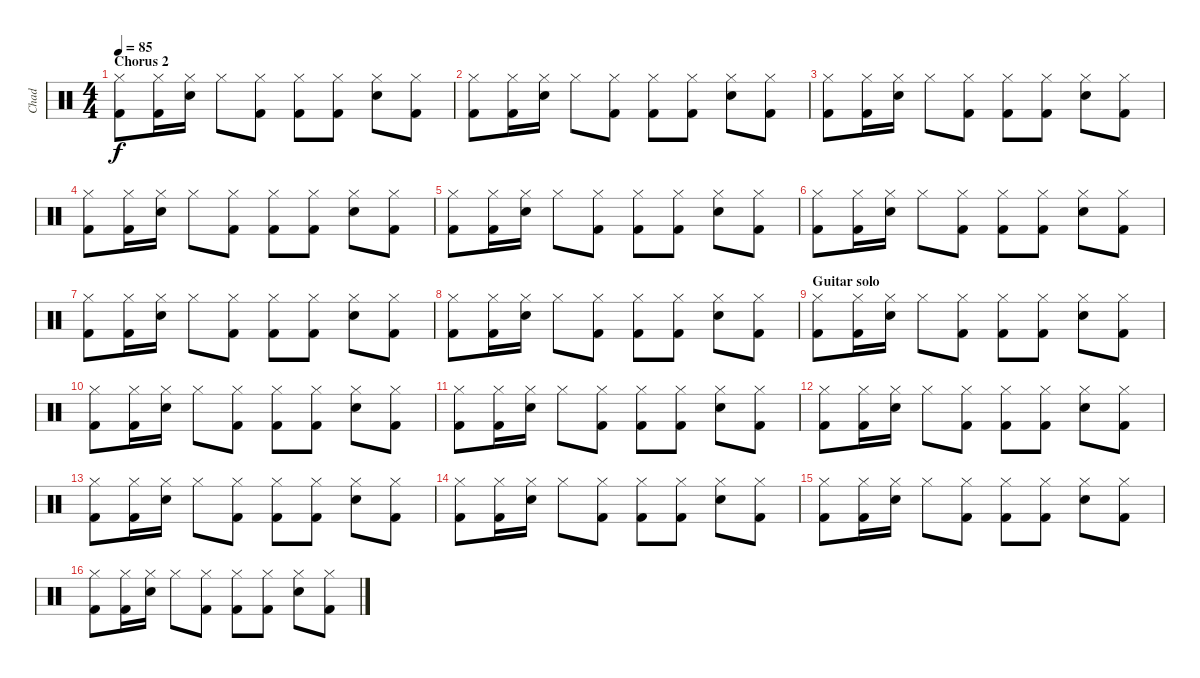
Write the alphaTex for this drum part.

\track ("Chad" "Chad") {instrument percussion}
\staff {score}
\articulation defaults
\ts (4 4)
\section ("" "Chorus 2")
\tempo 85
\clef neutral
\ks c
("Hi-Hat (closed)" "Kick (hit) 2").8{dy f} ("Hi-Hat (closed)" "Kick (hit) 2").16 ("Snare (hit) 2" "Hi-Hat (closed)").16 "Hi-Hat (closed)".8 ("Hi-Hat (closed)" "Kick (hit) 2").8 ("Hi-Hat (closed)" "Kick (hit) 2").8 ("Hi-Hat (closed)" "Kick (hit) 2").8 ("Snare (hit) 2" "Hi-Hat (closed)").8 ("Hi-Hat (closed)" "Kick (hit) 2").8 |
("Hi-Hat (closed)" "Kick (hit) 2").8 ("Hi-Hat (closed)" "Kick (hit) 2").16 ("Snare (hit) 2" "Hi-Hat (closed)").16 "Hi-Hat (closed)".8 ("Hi-Hat (closed)" "Kick (hit) 2").8 ("Hi-Hat (closed)" "Kick (hit) 2").8 ("Hi-Hat (closed)" "Kick (hit) 2").8 ("Snare (hit) 2" "Hi-Hat (closed)").8 ("Hi-Hat (closed)" "Kick (hit) 2").8 |
("Hi-Hat (closed)" "Kick (hit) 2").8 ("Hi-Hat (closed)" "Kick (hit) 2").16 ("Snare (hit) 2" "Hi-Hat (closed)").16 "Hi-Hat (closed)".8 ("Hi-Hat (closed)" "Kick (hit) 2").8 ("Hi-Hat (closed)" "Kick (hit) 2").8 ("Hi-Hat (closed)" "Kick (hit) 2").8 ("Snare (hit) 2" "Hi-Hat (closed)").8 ("Hi-Hat (closed)" "Kick (hit) 2").8 |
("Hi-Hat (closed)" "Kick (hit) 2").8 ("Hi-Hat (closed)" "Kick (hit) 2").16 ("Snare (hit) 2" "Hi-Hat (closed)").16 "Hi-Hat (closed)".8 ("Hi-Hat (closed)" "Kick (hit) 2").8 ("Hi-Hat (closed)" "Kick (hit) 2").8 ("Hi-Hat (closed)" "Kick (hit) 2").8 ("Snare (hit) 2" "Hi-Hat (closed)").8 ("Hi-Hat (closed)" "Kick (hit) 2").8 |
("Hi-Hat (closed)" "Kick (hit) 2").8 ("Hi-Hat (closed)" "Kick (hit) 2").16 ("Snare (hit) 2" "Hi-Hat (closed)").16 "Hi-Hat (closed)".8 ("Hi-Hat (closed)" "Kick (hit) 2").8 ("Hi-Hat (closed)" "Kick (hit) 2").8 ("Hi-Hat (closed)" "Kick (hit) 2").8 ("Snare (hit) 2" "Hi-Hat (closed)").8 ("Hi-Hat (closed)" "Kick (hit) 2").8 |
("Hi-Hat (closed)" "Kick (hit) 2").8 ("Hi-Hat (closed)" "Kick (hit) 2").16 ("Snare (hit) 2" "Hi-Hat (closed)").16 "Hi-Hat (closed)".8 ("Hi-Hat (closed)" "Kick (hit) 2").8 ("Hi-Hat (closed)" "Kick (hit) 2").8 ("Hi-Hat (closed)" "Kick (hit) 2").8 ("Snare (hit) 2" "Hi-Hat (closed)").8 ("Hi-Hat (closed)" "Kick (hit) 2").8 |
("Hi-Hat (closed)" "Kick (hit) 2").8 ("Hi-Hat (closed)" "Kick (hit) 2").16 ("Snare (hit) 2" "Hi-Hat (closed)").16 "Hi-Hat (closed)".8 ("Hi-Hat (closed)" "Kick (hit) 2").8 ("Hi-Hat (closed)" "Kick (hit) 2").8 ("Hi-Hat (closed)" "Kick (hit) 2").8 ("Snare (hit) 2" "Hi-Hat (closed)").8 ("Hi-Hat (closed)" "Kick (hit) 2").8 |
("Hi-Hat (closed)" "Kick (hit) 2").8 ("Hi-Hat (closed)" "Kick (hit) 2").16 ("Snare (hit) 2" "Hi-Hat (closed)").16 "Hi-Hat (closed)".8 ("Hi-Hat (closed)" "Kick (hit) 2").8 ("Hi-Hat (closed)" "Kick (hit) 2").8 ("Hi-Hat (closed)" "Kick (hit) 2").8 ("Snare (hit) 2" "Hi-Hat (closed)").8 ("Hi-Hat (closed)" "Kick (hit) 2").8 |
\section ("" "Guitar solo")
("Hi-Hat (closed)" "Kick (hit) 2").8 ("Hi-Hat (closed)" "Kick (hit) 2").16 ("Snare (hit) 2" "Hi-Hat (closed)").16 "Hi-Hat (closed)".8 ("Hi-Hat (closed)" "Kick (hit) 2").8 ("Hi-Hat (closed)" "Kick (hit) 2").8 ("Hi-Hat (closed)" "Kick (hit) 2").8 ("Snare (hit) 2" "Hi-Hat (closed)").8 ("Hi-Hat (closed)" "Kick (hit) 2").8 |
("Hi-Hat (closed)" "Kick (hit) 2").8 ("Hi-Hat (closed)" "Kick (hit) 2").16 ("Snare (hit) 2" "Hi-Hat (closed)").16 "Hi-Hat (closed)".8 ("Hi-Hat (closed)" "Kick (hit) 2").8 ("Hi-Hat (closed)" "Kick (hit) 2").8 ("Hi-Hat (closed)" "Kick (hit) 2").8 ("Snare (hit) 2" "Hi-Hat (closed)").8 ("Hi-Hat (closed)" "Kick (hit) 2").8 |
("Hi-Hat (closed)" "Kick (hit) 2").8 ("Hi-Hat (closed)" "Kick (hit) 2").16 ("Snare (hit) 2" "Hi-Hat (closed)").16 "Hi-Hat (closed)".8 ("Hi-Hat (closed)" "Kick (hit) 2").8 ("Hi-Hat (closed)" "Kick (hit) 2").8 ("Hi-Hat (closed)" "Kick (hit) 2").8 ("Snare (hit) 2" "Hi-Hat (closed)").8 ("Hi-Hat (closed)" "Kick (hit) 2").8 |
("Hi-Hat (closed)" "Kick (hit) 2").8 ("Hi-Hat (closed)" "Kick (hit) 2").16 ("Snare (hit) 2" "Hi-Hat (closed)").16 "Hi-Hat (closed)".8 ("Hi-Hat (closed)" "Kick (hit) 2").8 ("Hi-Hat (closed)" "Kick (hit) 2").8 ("Hi-Hat (closed)" "Kick (hit) 2").8 ("Snare (hit) 2" "Hi-Hat (closed)").8 ("Hi-Hat (closed)" "Kick (hit) 2").8 |
("Hi-Hat (closed)" "Kick (hit) 2").8 ("Hi-Hat (closed)" "Kick (hit) 2").16 ("Snare (hit) 2" "Hi-Hat (closed)").16 "Hi-Hat (closed)".8 ("Hi-Hat (closed)" "Kick (hit) 2").8 ("Hi-Hat (closed)" "Kick (hit) 2").8 ("Hi-Hat (closed)" "Kick (hit) 2").8 ("Snare (hit) 2" "Hi-Hat (closed)").8 ("Hi-Hat (closed)" "Kick (hit) 2").8 |
("Hi-Hat (closed)" "Kick (hit) 2").8 ("Hi-Hat (closed)" "Kick (hit) 2").16 ("Snare (hit) 2" "Hi-Hat (closed)").16 "Hi-Hat (closed)".8 ("Hi-Hat (closed)" "Kick (hit) 2").8 ("Hi-Hat (closed)" "Kick (hit) 2").8 ("Hi-Hat (closed)" "Kick (hit) 2").8 ("Snare (hit) 2" "Hi-Hat (closed)").8 ("Hi-Hat (closed)" "Kick (hit) 2").8 |
("Hi-Hat (closed)" "Kick (hit) 2").8 ("Hi-Hat (closed)" "Kick (hit) 2").16 ("Snare (hit) 2" "Hi-Hat (closed)").16 "Hi-Hat (closed)".8 ("Hi-Hat (closed)" "Kick (hit) 2").8 ("Hi-Hat (closed)" "Kick (hit) 2").8 ("Hi-Hat (closed)" "Kick (hit) 2").8 ("Snare (hit) 2" "Hi-Hat (closed)").8 ("Hi-Hat (closed)" "Kick (hit) 2").8 |
("Hi-Hat (closed)" "Kick (hit) 2").8 ("Hi-Hat (closed)" "Kick (hit) 2").16 ("Snare (hit) 2" "Hi-Hat (closed)").16 "Hi-Hat (closed)".8 ("Hi-Hat (closed)" "Kick (hit) 2").8 ("Hi-Hat (closed)" "Kick (hit) 2").8 ("Hi-Hat (closed)" "Kick (hit) 2").8 ("Snare (hit) 2" "Hi-Hat (closed)").8 ("Hi-Hat (closed)" "Kick (hit) 2").8
